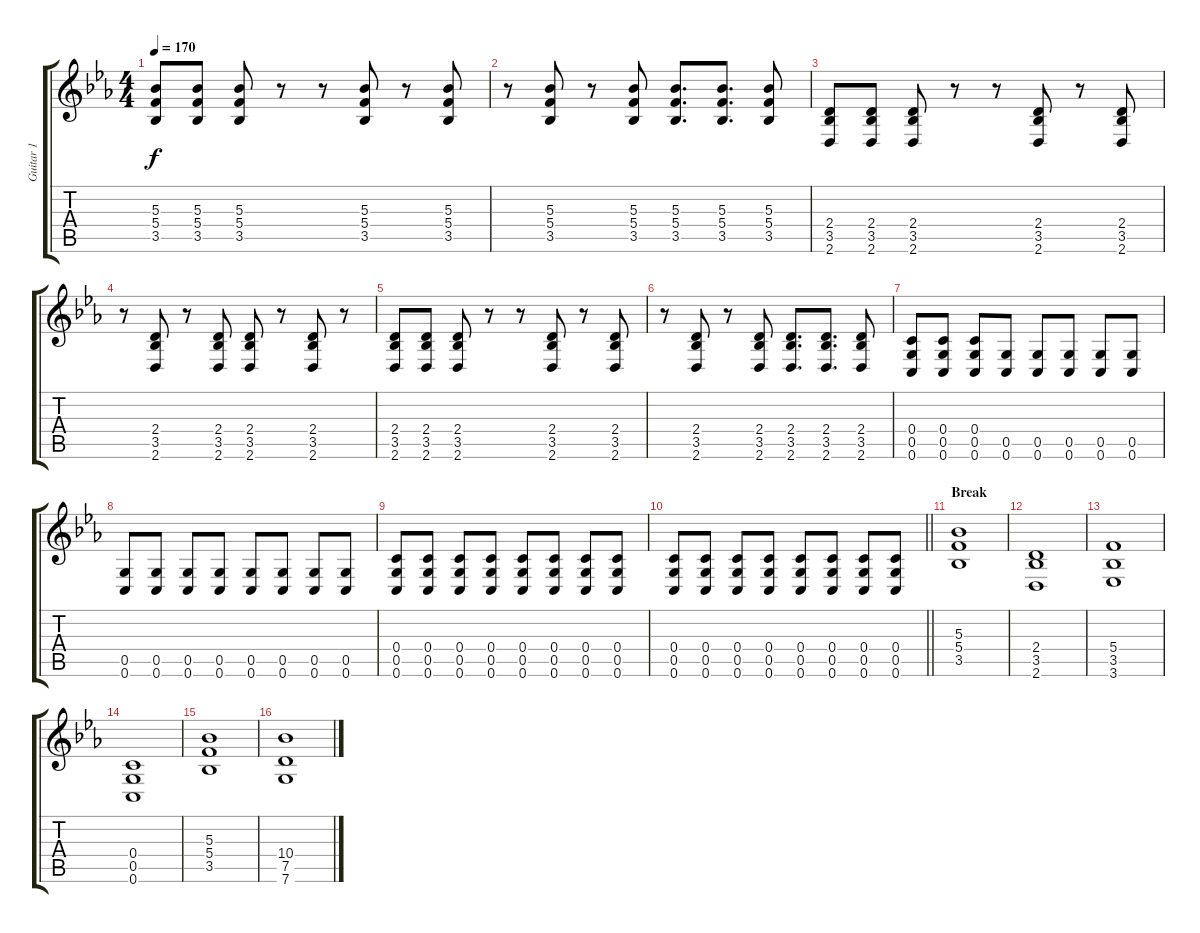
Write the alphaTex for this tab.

\track ("Guitar 1" "Guitar 1") {instrument distortionguitar}
\staff {score tabs}
\tuning (D4 A3 F3 C3 G2 C2) {hide}
\ts (4 4)
\tempo 170
\clef g2
\ks cminor
(5.3 5.4 3.5).8{dy f} (5.3 5.4 3.5).8 (5.3 5.4 3.5).8 r.8 r.8 (5.3 5.4 3.5).8 r.8 (5.3 5.4 3.5).8 |
r.8 (5.3 5.4 3.5).8 r.8 (5.3 5.4 3.5).8 (5.3 5.4 3.5).8{d} (5.3 5.4 3.5).8{d} (5.3 5.4 3.5).8 |
(2.4 3.5 2.6).8 (2.4 3.5 2.6).8 (2.4 3.5 2.6).8 r.8 r.8 (2.4 3.5 2.6).8 r.8 (2.4 3.5 2.6).8 |
r.8 (2.4 3.5 2.6).8 r.8 (2.4 3.5 2.6).8 (2.4 3.5 2.6).8 r.8 (2.4 3.5 2.6).8 r.8 |
(2.4 3.5 2.6).8 (2.4 3.5 2.6).8 (2.4 3.5 2.6).8 r.8 r.8 (2.4 3.5 2.6).8 r.8 (2.4 3.5 2.6).8 |
r.8 (2.4 3.5 2.6).8 r.8 (2.4 3.5 2.6).8 (2.4 3.5 2.6).8{d} (2.4 3.5 2.6).8{d} (2.4 3.5 2.6).8 |
(0.4 0.5 0.6).8 (0.4 0.5 0.6).8 (0.4 0.5 0.6).8 (0.5 0.6).8 (0.5 0.6).8 (0.5 0.6).8 (0.5 0.6).8 (0.5 0.6).8 |
(0.5 0.6).8 (0.5 0.6).8 (0.5 0.6).8 (0.5 0.6).8 (0.5 0.6).8 (0.5 0.6).8 (0.5 0.6).8 (0.5 0.6).8 |
(0.4 0.5 0.6).8 (0.4 0.5 0.6).8 (0.4 0.5 0.6).8 (0.4 0.5 0.6).8 (0.4 0.5 0.6).8 (0.4 0.5 0.6).8 (0.4 0.5 0.6).8 (0.4 0.5 0.6).8 |
\barLineRight lightlight
(0.4 0.5 0.6).8 (0.4 0.5 0.6).8 (0.4 0.5 0.6).8 (0.4 0.5 0.6).8 (0.4 0.5 0.6).8 (0.4 0.5 0.6).8 (0.4 0.5 0.6).8 (0.4 0.5 0.6).8 |
\section ("" "Break")
(5.3 5.4 3.5).1 |
(2.4 3.5 2.6).1 |
(5.4 3.5 3.6).1 |
(0.4 0.5 0.6).1 |
(5.3 5.4 3.5).1 |
(10.4 7.5 7.6).1
